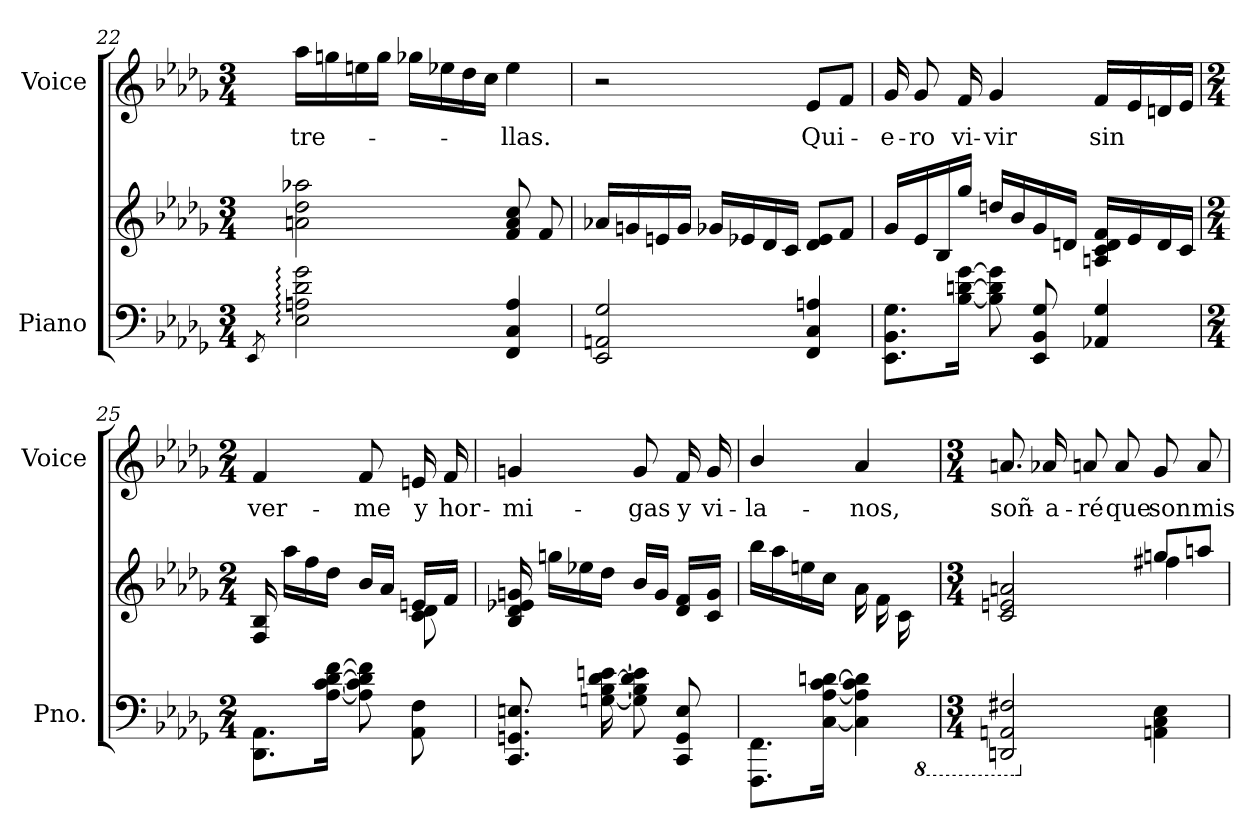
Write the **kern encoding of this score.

**kern	**kern	**kern	**text
*part2	*part2	*part1	*part1
*staff3	*staff2	*staff1	*staff1
*I"Piano	*	*I"Voice	*
*I'Pno.	*	*I'Voice	*
*clefF4	*clefG2	*clefG2	*
*k[b-e-a-d-g-]	*k[b-e-a-d-g-]	*k[b-e-a-d-g-]	*
*D-:	*D-:	*D-:	*
*M3/4	*M3/4	*M3/4	*
=22	=22	=22	=22
8qEE-i/	.	.	.
!	!	!	!LO:LY:b:color=#000000
2E-i\: 2Ani: 2d-i: 2g-i:	2ani\ 2dd-i 2aa-Xi	16aa-i\LL	-tre-
.	.	16ggni\	.
.	.	16eeni\	.
.	.	16ggi\JJ	.
.	.	16gg-Xi\LL	.
.	.	16ee-Xi\	.
.	.	16dd-i\	.
.	.	16cci\JJ	.
!	!	!	!LO:LY:b:color=#000000
4FFi/ 4Ci 4Ai	8fi/ 8ai 8cci	4ee-i\	-llas.
.	8fi/	.	.
!!LO:LB:g=z
=23	=23	=23	=23
2EE-i/ 2AAni 2G-i	16a-Xi/LL	2r	.
.	16gni/	.	.
.	16eni/	.	.
.	16gi/JJ	.	.
.	16g-Xi/LL	.	.
.	16e-Xi/	.	.
.	16d-i/	.	.
.	16ci/JJ	.	.
!	!	!	!LO:LY:b:color=#000000
4FFi/ 4Ci 4Ani	8d-i/ 8e-iL	8e-i/L	Qui-
.	8fi/J	8fi/J	.
=24	=24	=24	=24
!	!	!	!LO:LY:b:color=#000000
8.EE-i\ 8.BB-i 8.G-iL	16g-i/LL	16g-i/	-e-
!	!	!	!LO:LY:b:color=#000000
.	16e-i/	8g-i/	-ro
.	16B-i/	.	.
!	!	!	!LO:LY:b:color=#000000
[<16B-i\ [>16dni [>16g-iJk	16gg-i/JJ	16fi/	vi-
!	!	!	!LO:LY:b:color=#000000
8B-i\] 8di] 8g-i]	16ddni/LL	4g-i/	-vir
.	16b-i/	.	.
8EE-i/ 8BB-i 8G-i	16g-i/	.	.
.	16dni/JJ	.	.
!	!	!	!LO:LY:b:color=#000000
4AA-Xi/ 4G-i	16Ani/ 16ci 16di 16fiLL	16fi/LL	sin
.	16e-i/	16e-i/	.
.	16di/	16dni/	.
.	16ci/JJ	16e-i/JJ	.
!!LO:PB:g=z
=25	=25	=25	=25
*M2/4	*M2/4	*M2/4	*
*	*^	*	*
!	!	!	!	!LO:LY:b:color=#000000
8.DD-i\ 8.AA-iL	16Fi/ 16B-i	4.ryy	4fi/	ver-
.	16aa-i\LL	.	.	.
.	16ffi\	.	.	.
[<16A-i\ [<16ci [>16d-i [>16fiJk	16dd-i\JJ	.	.	.
!	!	!	!	!LO:LY:b:color=#000000
8A-i\] 8ci] 8d-i] 8fi]	16b-i/LL	.	8fi/	-me
.	16a-i/JJ	.	.	.
!	!	!	!	!LO:LY:b:color=#000000
8AA-i\ 8Fi	16eni/LL	8ci\ 8d-i	16eni/	y
!	!	!	!	!LO:LY:b:color=#000000
.	16fi/JJ	.	16fi/	hor-
*	*v	*v	*	*
=26	=26	=26	=26
!	!	!	!LO:LY:b:color=#000000
8.CCi/ 8.GGni 8.Eni	16B-i/ 16d-i 16e-Xi 16gni	4gni/	-mi-
.	16ggni\LL	.	.
.	16ee-Xi\	.	.
[<16Gni\ [<16B-i [<16d-i [>16eni	16dd-i\JJ	.	.
!	!	!	!LO:LY:b:color=#000000
8Gi\] 8B-i] 8d-i] 8ei]	16b-i/LL	8gi/	-gas
.	16gi/JJ	.	.
!	!	!	!LO:LY:b:color=#000000
8CCi/ 8GGi 8Ei	16d-i/ 16fiLL	16fi/	y
!	!	!	!LO:LY:b:color=#000000
.	16ci/ 16giJJ	16gi/	vi-
!!LO:LB:g=z
=27	=27	=27	=27
*^	*	*	*
!	!	!	!	!LO:LY:b:color=#000000
4..ryy	8.FFFi\ 8.FFiL	16bb-i\LL	4b-i/	-la-
.	.	16aa-i\	.	.
.	.	16eeni\	.	.
*X8ba	*	*	*	*
.	[<16Ci\ [<16A-i [<16ci [>16dniJk	16cci\JJ	.	.
!	!	!	!	!LO:LY:b:color=#000000
.	4Ci\] 4A-i] 4ci] 4di]	16a-i\LL	4a-i/	-nos,
.	.	16fi\	.	.
.	.	16ci\	.	.
*8ba	*	*	*	*
16A-i/JJ	.	16ryy	.	.
*v	*v	*	*	*
=28	=28	=28	=28
*M3/4	*M3/4	*M3/4	*
*	*^	*	*
!	!	!	!	!LO:LY:b:color=#000000
2DDni/ 2AAni 2F#Xi	2ci/ 2eni 2ani	2ryy	8.ani/	soñ-
!	!	!	!	!LO:LY:b:color=#000000
.	.	.	16a-Xi/	-a-
!	!	!	!	!LO:LY:b:color=#000000
.	.	.	8ani/	-ré
!	!	!	!	!LO:LY:b:color=#000000
.	.	.	8ai/	que
*X8ba	*	*	*	*
*	*8ba	*	*	*
!	!	!	!	!LO:LY:b:color=#000000
4AAni\ 4Ci 4E-i	8gni/L	4f#Xi\	8g-i/	son
!	!	!	!	!LO:LY:b:color=#000000
.	8ai/J	.	8ai/	mis
*	*v	*v	*	*
=	=	=	=
*-	*-	*-	*-
